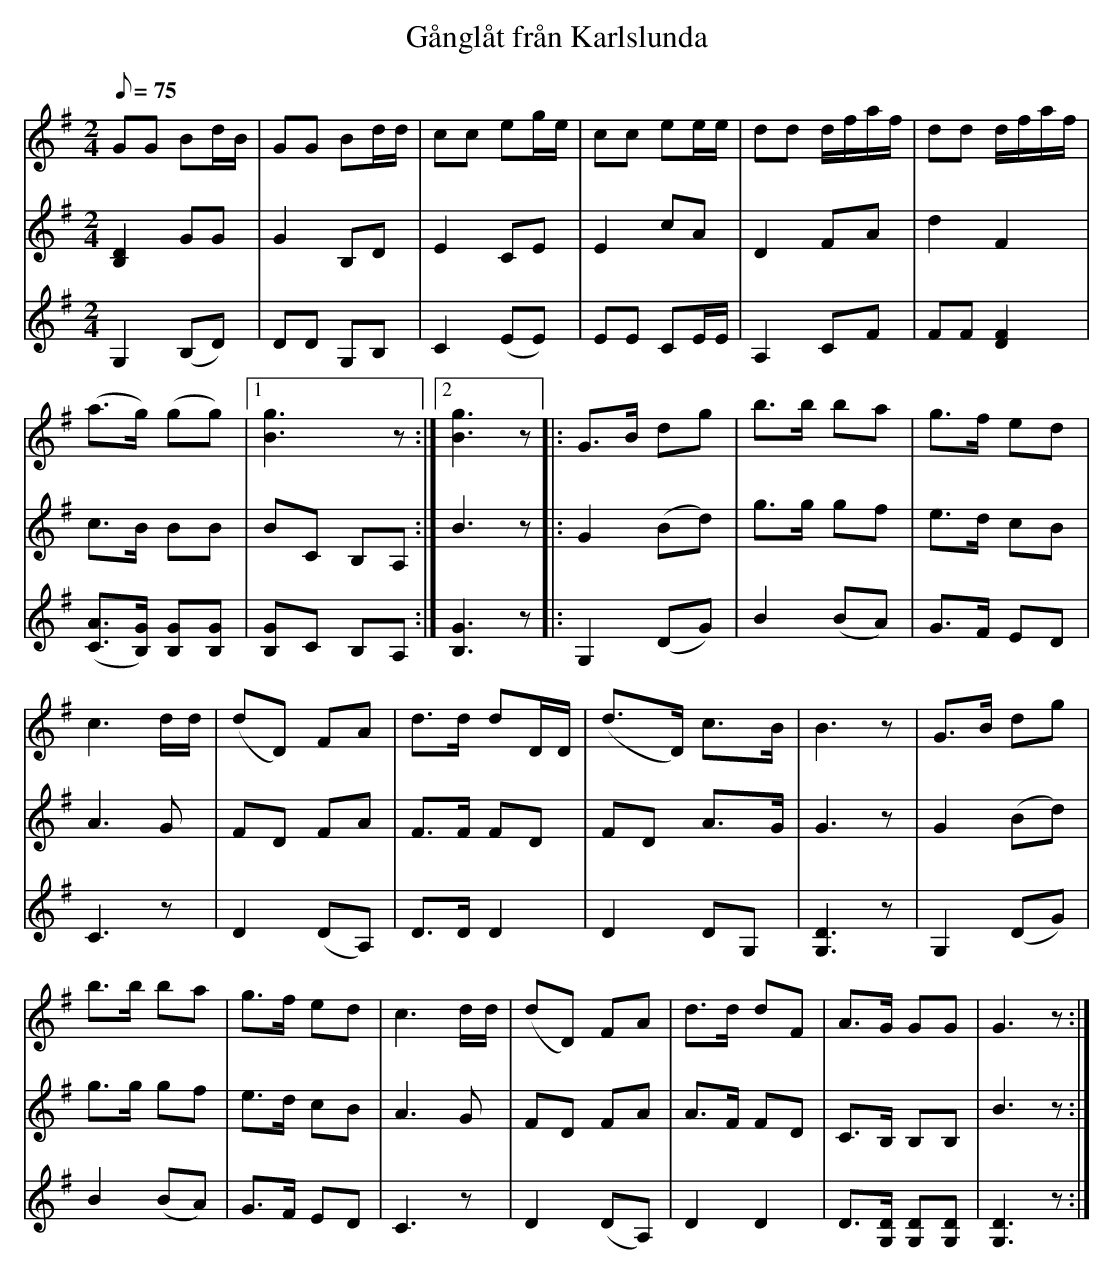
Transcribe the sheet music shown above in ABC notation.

X:1
T: Gånglåt från Karlslunda
M: 2/4
L: 1/8
Q: 75
K:G
GG Bd/2B/2|GG Bd/2d/2|cc eg/2e/2|cc ee/2e/2|dd d/2f/2a/2f/2|dd d/2f/2a/2f/2|
(a3/2g/2) (gg)|1[g3B3] z:|2[g3B3] z|:G3/2B/2 dg|b3/2b/2 ba|g3/2f/2 ed|
c3 d/2d/2|(dD) FA|d3/2d/2 dD/2D/2|(d3/2D/2) c3/2B/2|B3 z|G3/2B/2 dg|
b3/2b/2 ba|g3/2f/2 ed|c3 d/2d/2|(dD) FA|d3/2d/2 dF|A3/2G/2 GG|G3 z:|
V:2
[D2B,2] GG|G2 B,D|E2 CE|E2 cA|D2 FA|d2 F2|
c3/2B/2 BB|BC B,A,:|B3 z|:G2 (Bd)|g3/2g/2 gf|e3/2d/2 cB|
A3 G|FD FA|F3/2F/2 FD|FD A3/2G/2|G3 z|G2 (Bd)|
g3/2g/2 gf|e3/2d/2 cB|A3 G|FD FA|A3/2F/2 FD|C3/2B,/2 B,B,|B3 z:|
V:3
G,2 (B,D)|DD G,B,|C2 (EE) | EE CE/2E/2|A,2 CF|FF [F2D2]|
([A3/2C3/2][G/2B,/2]) [GB,][GB,] |[GB,]C B,A,:|[G3B,3] z|:G,2 (DG)|B2 (BA)|G3/2F/2 ED|
C3 z|D2 (DA,) |D3/2D/2 D2|D2 DG,|[D3G,3] z|G,2 (DG) |
B2 (BA)|G3/2F/2 ED|C3 z|D2 (DA,) |D2 D2|D3/2[D/2G,/2] [DG,][DG,]|[D3G,3] z:|
